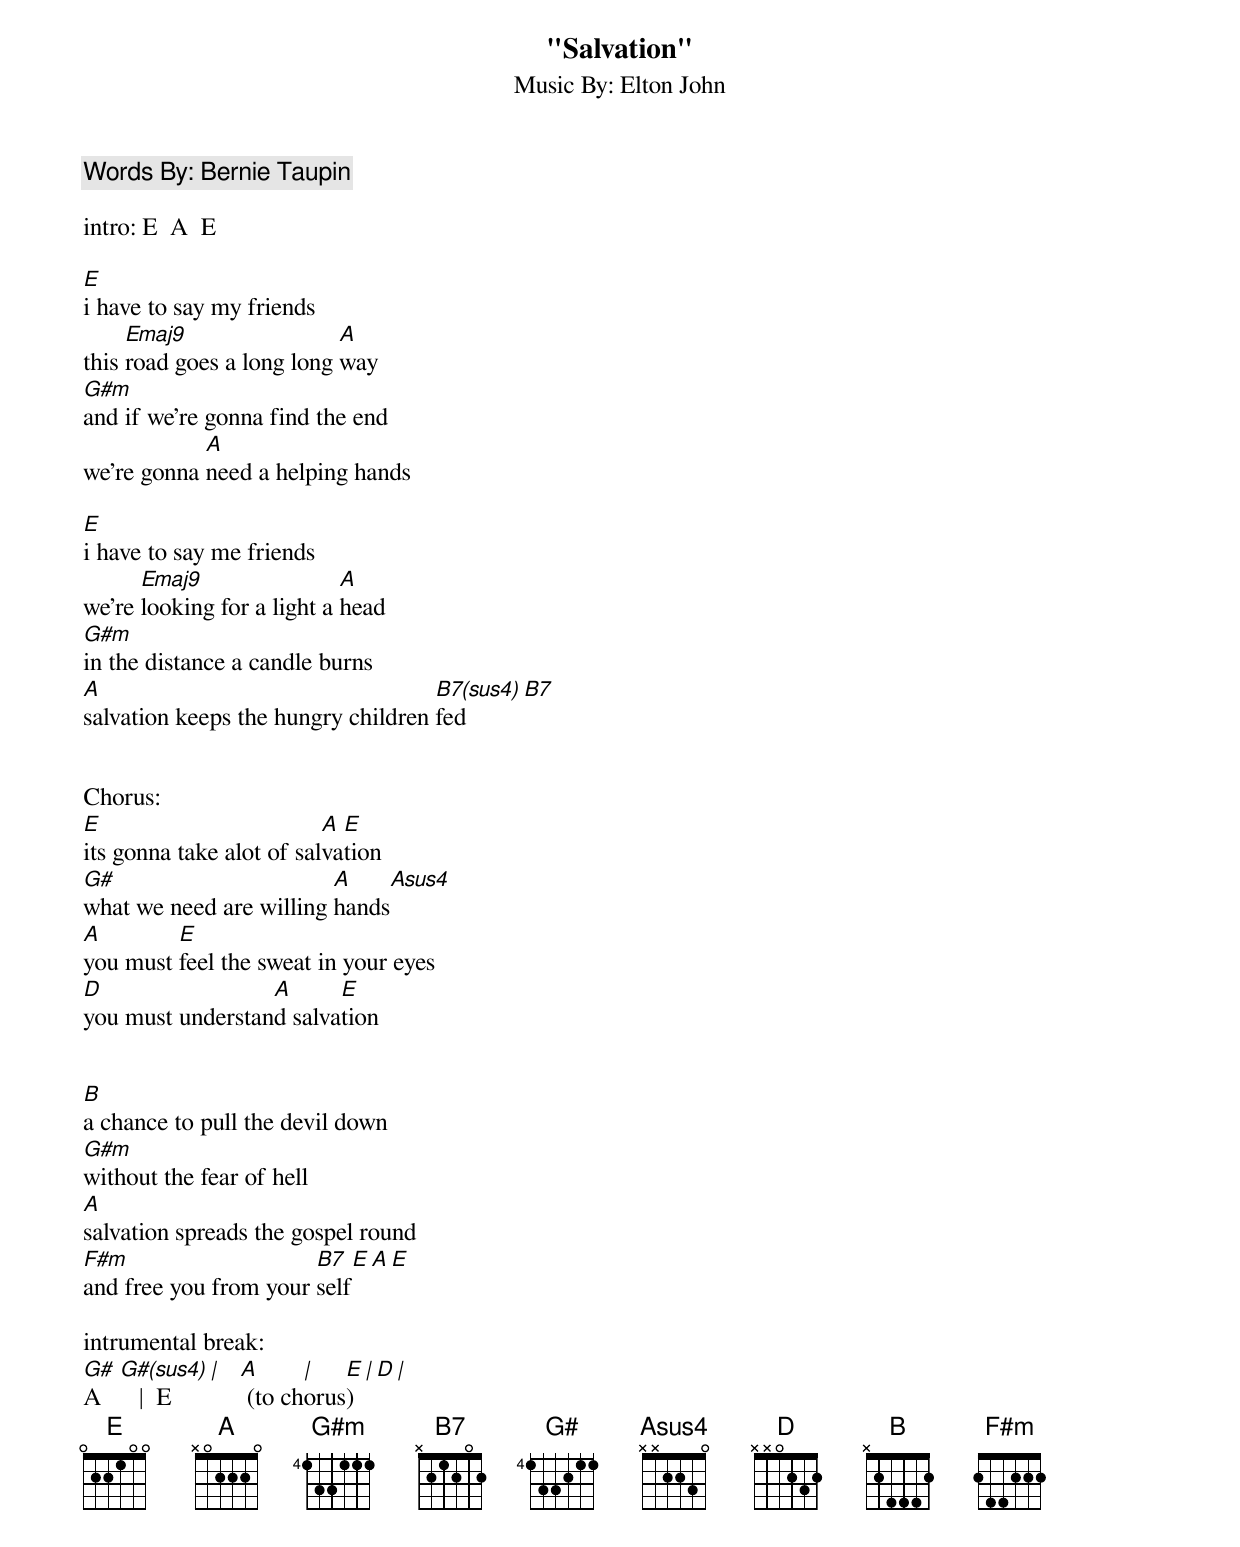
"Salvation"
Music By: Elton John
Words By: Bernie Taupin

intro: E  A  E

E
i have to say my friends
     Emaj9                 A
this road goes a long long way
G#m
and if we're gonna find the end
            A
we're gonna need a helping hands

E
i have to say me friends
      Emaj9                 A
we're looking for a light a head
G#m
in the distance a candle burns
A                                   B7(sus4)  B7
salvation keeps the hungry children fed


Chorus:
E                         A E
its gonna take alot of salvation
G#                       A          Asus4
what we need are willing hands
A        E
you must feel the sweat in your eyes
D                 A      E
you must understand salvation


B
a chance to pull the devil down
G#m
without the fear of hell
A
salvation spreads the gospel round
F#m                    B7           E     A     E
and free you from your self

intrumental break:
G#  G#(sus4) |  A      |   E      |   D      |
A      |  E      (to chorus)
